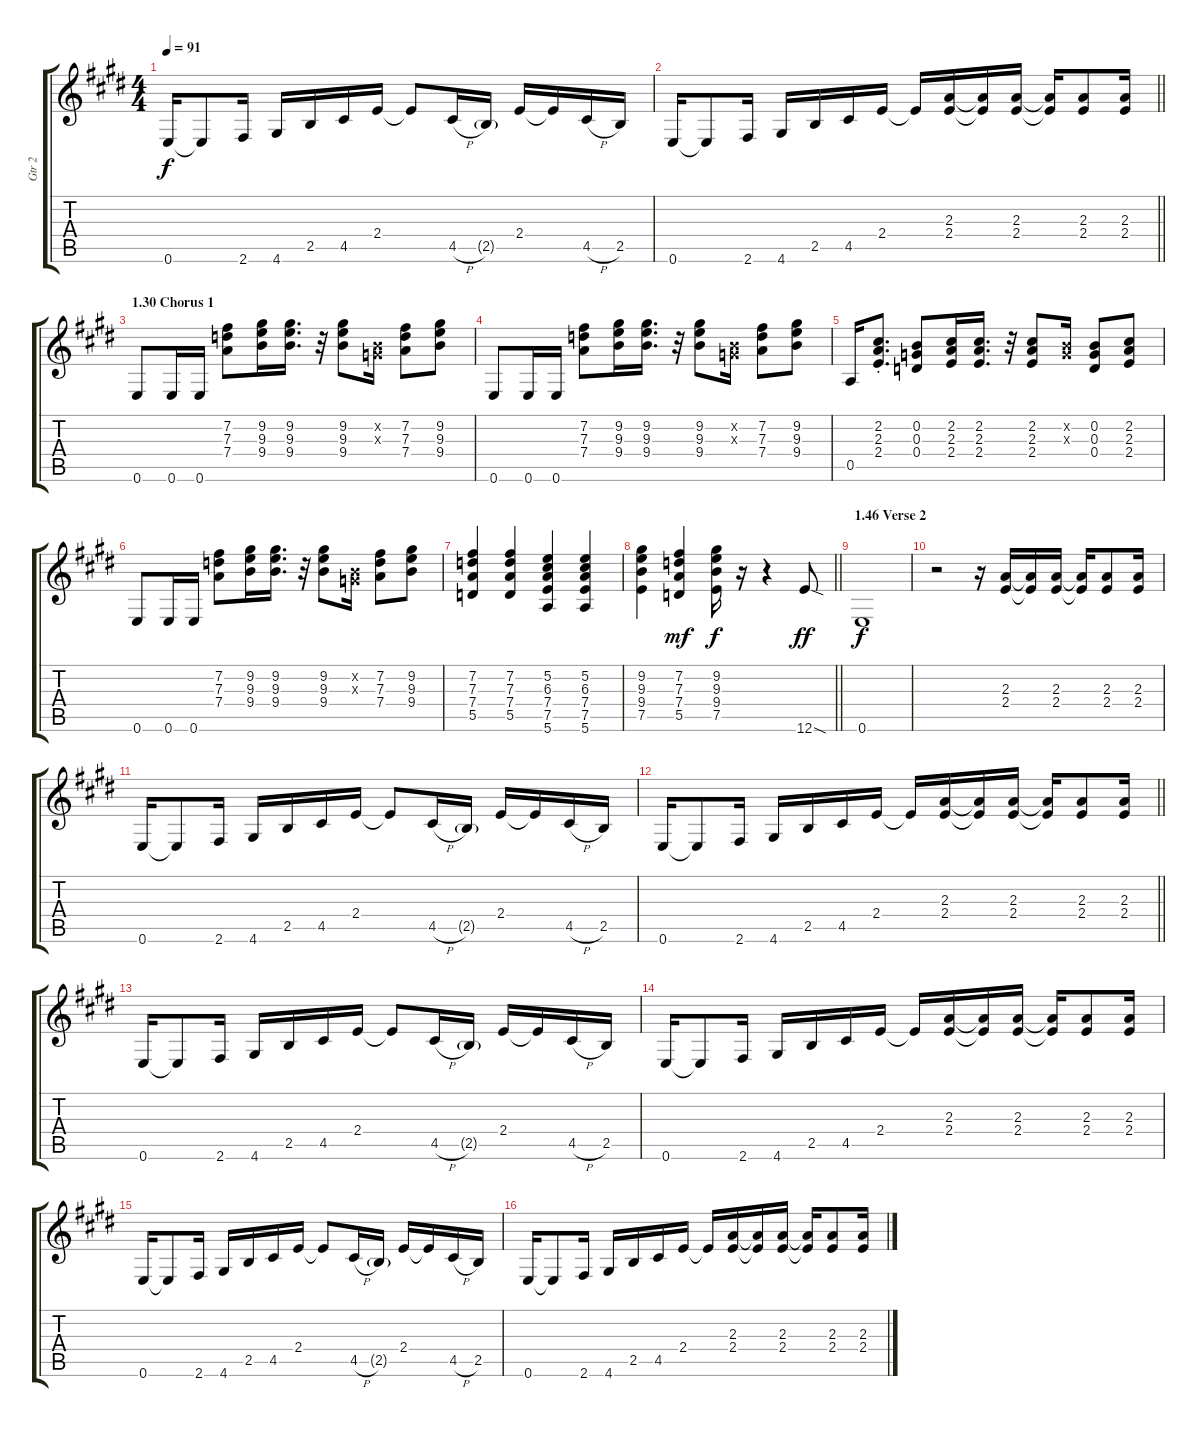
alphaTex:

\track ("Gtr 2" "Gtr 2") {instrument distortionguitar}
\staff {score tabs}
\tuning (E4 B3 G3 D3 A2 E2) {hide}
\ts (4 4)
\tempo 91
\clef g2
\ks e
0.6.16{dy f} 0.6{t}.8 2.6.16 4.6.16 2.5.16 4.5.16 2.4.16 2.4{t}.8 4.5{h}.16 2.5{g}.16 2.4.16 2.4{t}.16 4.5{h}.16 2.5.16 |
\barLineRight lightlight
0.6.16 0.6{t}.8 2.6.16 4.6.16 2.5.16 4.5.16 2.4.16 2.4{t}.16 (2.3 2.4).16 (2.3{t} 2.4{t}).16 (2.3 2.4).16 (2.3{t} 2.4{t}).16 (2.3 2.4).8 (2.3 2.4).16 |
\section ("" "1.30 Chorus 1")
0.6.8 0.6.16 0.6.16 (7.2 7.3 7.4).8 (9.2 9.3 9.4).16 (9.2 9.3 9.4).16{d} r.32 (9.2 9.3 9.4).8 (0.2{x} 0.3{x}).16 (7.2 7.3 7.4).8 (9.2 9.3 9.4).8 |
0.6.8 0.6.16 0.6.16 (7.2 7.3 7.4).8 (9.2 9.3 9.4).16 (9.2 9.3 9.4).16{d} r.32 (9.2 9.3 9.4).8 (0.2{x} 0.3{x}).16 (7.2 7.3 7.4).8 (9.2 9.3 9.4).8 |
0.5.16 (2.2{st} 2.3{st} 2.4{st}).8{d} (0.2 0.3 0.4).8 (2.2 2.3 2.4).16 (2.2 2.3 2.4).16{d} r.32 (2.2 2.3 2.4).8 (0.2{x} 0.3{x}).16 (0.2 0.3 0.4).8 (2.2 2.3 2.4).8 |
0.6.8 0.6.16 0.6.16 (7.2 7.3 7.4).8 (9.2 9.3 9.4).16 (9.2 9.3 9.4).16{d} r.32 (9.2 9.3 9.4).8 (0.2{x} 0.3{x}).16 (7.2 7.3 7.4).8 (9.2 9.3 9.4).8 |
(7.2 7.3 7.4 5.5).4 (7.2 7.3 7.4 5.5).4 (5.2 6.3 7.4 7.5 5.6).4 (5.2 6.3 7.4 7.5 5.6).4 |
\barLineRight lightlight
(9.2 9.3 9.4 7.5).4 (7.2 7.3 7.4 5.5).4{dy mf} (9.2 9.3 9.4 7.5).16{dy f} r.16 r.4 12.6{sod}.8{dy ff} |
\section ("" "1.46 Verse 2")
0.6.1{dy f} |
r.2 r.16 (2.3 2.4).16 (2.3{t} 2.4{t}).16 (2.3 2.4).16 (2.3{t} 2.4{t}).16 (2.3 2.4).8 (2.3 2.4).16 |
0.6.16 0.6{t}.8 2.6.16 4.6.16 2.5.16 4.5.16 2.4.16 2.4{t}.8 4.5{h}.16 2.5{g}.16 2.4.16 2.4{t}.16 4.5{h}.16 2.5.16 |
\barLineRight lightlight
0.6.16 0.6{t}.8 2.6.16 4.6.16 2.5.16 4.5.16 2.4.16 2.4{t}.16 (2.3 2.4).16 (2.3{t} 2.4{t}).16 (2.3 2.4).16 (2.3{t} 2.4{t}).16 (2.3 2.4).8 (2.3 2.4).16 |
0.6.16 0.6{t}.8 2.6.16 4.6.16 2.5.16 4.5.16 2.4.16 2.4{t}.8 4.5{h}.16 2.5{g}.16 2.4.16 2.4{t}.16 4.5{h}.16 2.5.16 |
0.6.16 0.6{t}.8 2.6.16 4.6.16 2.5.16 4.5.16 2.4.16 2.4{t}.16 (2.3 2.4).16 (2.3{t} 2.4{t}).16 (2.3 2.4).16 (2.3{t} 2.4{t}).16 (2.3 2.4).8 (2.3 2.4).16 |
0.6.16 0.6{t}.8 2.6.16 4.6.16 2.5.16 4.5.16 2.4.16 2.4{t}.8 4.5{h}.16 2.5{g}.16 2.4.16 2.4{t}.16 4.5{h}.16 2.5.16 |
0.6.16 0.6{t}.8 2.6.16 4.6.16 2.5.16 4.5.16 2.4.16 2.4{t}.16 (2.3 2.4).16 (2.3{t} 2.4{t}).16 (2.3 2.4).16 (2.3{t} 2.4{t}).16 (2.3 2.4).8 (2.3 2.4).16
